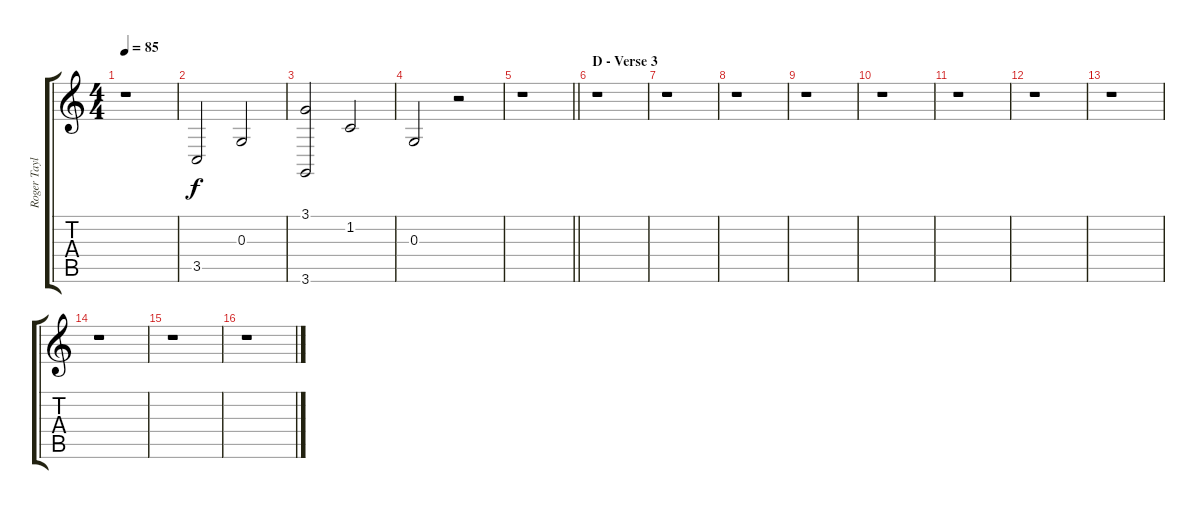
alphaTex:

\track ("Roger Taylor - Drums (Reverse Cymbals)" "Roger Tayl") {instrument reversecymbal}
\staff {score tabs}
\tuning (E4 B3 G3 D3 A2 E2) {hide}
\ts (4 4)
\tempo 85
\clef g2
\ks c
r.1{dy f} |
3.5.2 0.3.2 |
(3.1 3.6).2 1.2.2 |
0.3.2 r.2 |
\barLineRight lightlight
r.1 |
\section ("" "D - Verse 3")
r.1 |
r.1 |
r.1 |
r.1 |
r.1 |
r.1 |
r.1 |
r.1 |
r.1 |
r.1 |
r.1
